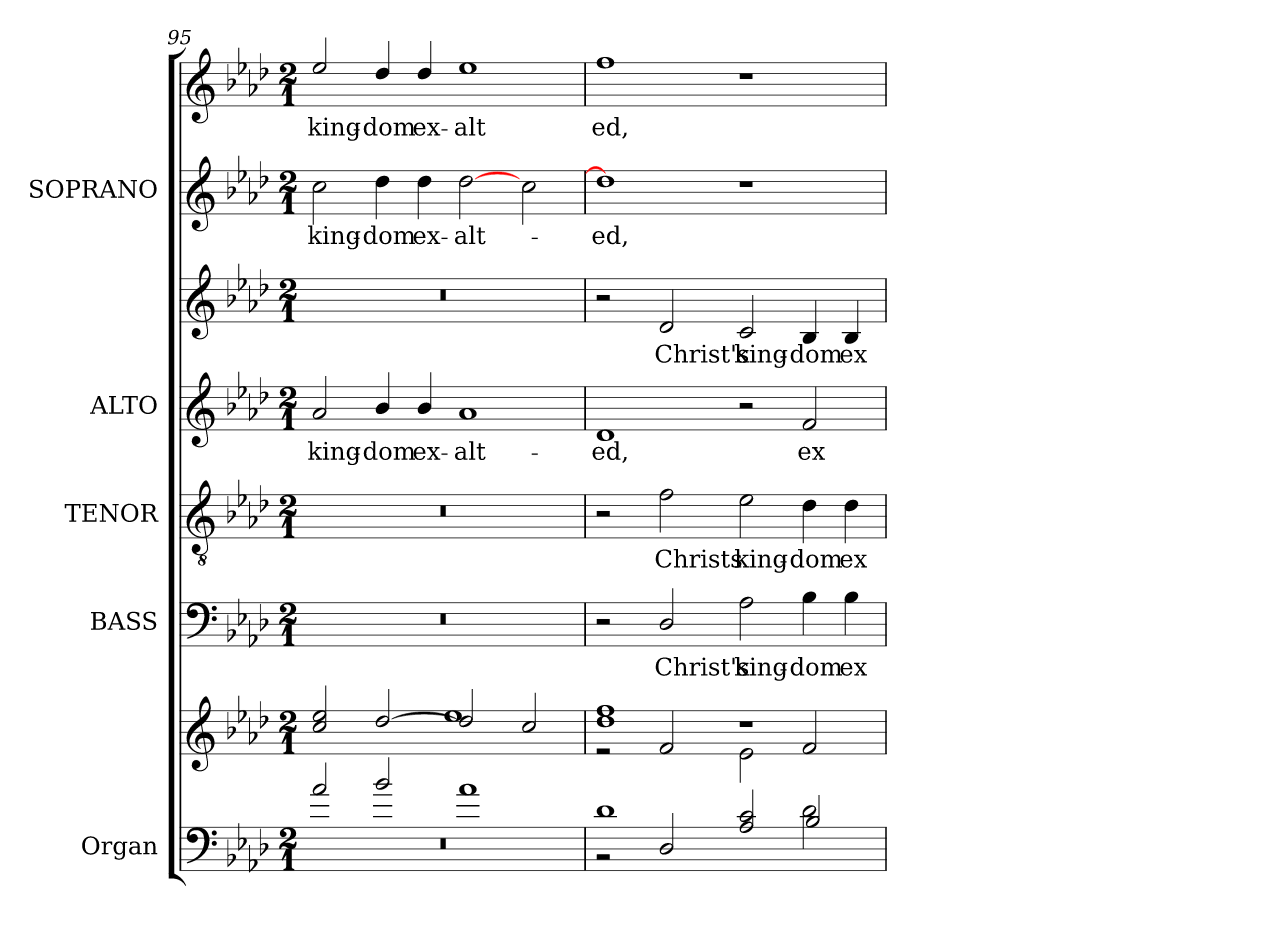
**kern	**kern	**kern	**text	**kern	**text	**kern	**text	**kern	**text	**kern	**text	**kern	**text
*part5	*part5	*part4	*part4	*part3	*part3	*part2	*part2	*part2	*part2	*part1	*part1	*part1	*part1
*staff8	*staff7	*staff6	*staff6	*staff5	*staff5	*staff4	*staff4	*staff3	*staff3	*staff2	*staff2	*staff1	*staff1
*I"Organ	*	*I"BASS	*	*I"TENOR	*	*I"ALTO	*	*	*	*I"SOPRANO	*	*	*
*I'Org.	*	*I'B.	*	*I'T.	*	*I'A.	*	*	*	*I'S.	*	*	*
*clefF4	*clefG2	*clefF4	*	*clefGv2	*	*clefG2	*	*clefG2	*	*clefG2	*	*clefG2	*
*	*	*	*	*ITrd7c12	*	*	*	*	*	*	*	*	*
*k[b-e-a-d-]	*k[b-e-a-d-]	*k[b-e-a-d-]	*	*k[b-e-a-d-]	*	*k[b-e-a-d-]	*	*k[b-e-a-d-]	*	*k[b-e-a-d-]	*	*k[b-e-a-d-]	*
*A-:	*A-:	*A-:	*	*A-:	*	*A-:	*	*A-:	*	*A-:	*	*A-:	*
*M2/1	*M2/1	*M2/1	*	*M2/1	*	*M2/1	*	*M2/1	*	*M2/1	*	*M2/1	*
=95	=95	=95	=95	=95	=95	=95	=95	=95	=95	=95	=95	=95	=95
*^	*^	*	*	*	*	*	*	*	*	*	*	*	*
*	*^	*	*^	*	*	*	*	*	*	*	*	*	*	*	*
!	!LO:N:vis=1	!LO:N:vis=1	!	!	!LO:N:vis=1	!LO:N:vis=1	!	!LO:N:vis=1	!	!	!	!	!	!	!	!	!
!	!	!	!	!	!	!	!	!	!	!	!LO:LY:b:color=#000000	!LO:N:vis=1	!	!	!	!	!
!	!	!	!	!	!	!	!	!	!	!	!	!	!	!	!LO:LY:b:color=#000000	!	!
!	!	!	!	!	!	!	!	!	!	!	!	!	!	!	!	!	!LO:LY:b:color=#000000
2a-i/	0r	0ryy	2cci/ 2ee-i	2.ryy	0ryy	0r	.	0r	.	2a-i/	king-	0r	.	2cci\	king-	2ee-i/	king-
!	!	!	!	!	!	!	!	!	!	!	!LO:LY:b:color=#000000	!	!	!	!	!	!
!	!	!	!	!	!	!	!	!	!	!	!	!	!	!	!LO:LY:b:color=#000000	!	!
!	!	!	!	!	!	!	!	!	!	!	!	!	!	!	!	!	!LO:LY:b:color=#000000
2b-i/	.	.	[2dd-i/	.	.	.	.	.	.	4b-i/	-dom	.	.	4dd-i\	-dom	4dd-i/	-dom
!	!	!	!	!	!	!	!	!	!	!	!LO:LY:b:color=#000000	!	!	!	!	!	!
!	!	!	!	!	!	!	!	!	!	!	!	!	!	!	!LO:LY:b:color=#000000	!	!
!	!	!	!	!	!	!	!	!	!	!	!	!	!	!	!	!	!LO:LY:b:color=#000000
.	.	.	.	4ryy	.	.	.	.	.	4b-i/	ex-	.	.	4dd-i\	ex-	4dd-i/	ex-
!	!	!	!	!	!	!	!	!	!	!	!LO:LY:b:color=#000000	!	!	!	!	!	!
!	!	!	!	!	!	!	!	!	!	!	!	!	!	!	!LO:LY:b:color=#000000	!	!
!	!	!	!	!	!	!	!	!	!	!	!	!	!	!	!	!	!LO:LY:b:color=#000000
1a-i	.	.	2dd-i/]	1ee-i	.	.	.	.	.	1a-i	-alt-	.	.	[2dd-i\	-alt-	1ee-i	-alt
.	.	.	2cci/	.	.	.	.	.	.	.	.	.	.	2cci\	.	.	.
=96	=96	=96	=96	=96	=96	=96	=96	=96	=96	=96	=96	=96	=96	=96	=96	=96	=96
!	!	!	!	!	!	!	!	!	!	!	!LO:LY:b:color=#000000	!	!	!	!	!	!
!	!	!	!	!	!	!	!	!	!	!	!	!	!	!	!LO:LY:b:color=#000000	!	!
!	!	!	!	!	!	!	!	!	!	!	!	!	!	!	!	!	!LO:LY:b:color=#000000
1d-i	2ryy	2r	1dd-i 1ffi	2r	2ryy	2r	.	2r	.	1d-i	-ed,	2r	.	1dd-i]	-ed,	1ffi	ed,
!	!	!	!	!	!	!	!LO:LY:b:color=#000000	!	!	!	!	!	!	!	!	!	!
!	!	!	!	!	!	!	!	!	!LO:LY:b:color=#000000	!	!	!	!	!	!	!	!
!	!	!	!	!	!	!	!	!	!	!	!	!	!LO:LY:b:color=#000000	!	!	!	!
.	2ryy	2D-i/	.	2fi/	2ryy	2D-i/	Christ's	2Fi\	Christs	.	.	2d-i/	Christ's	.	.	.	.
!	!	!	!	!	!	!	!LO:LY:b:color=#000000	!	!	!	!	!	!	!	!	!	!
!	!	!	!	!	!	!	!	!	!LO:LY:b:color=#000000	!	!	!	!	!	!	!	!
!	!	!	!	!	!	!	!	!	!	!	!	!	!LO:LY:b:color=#000000	!	!	!	!
2ryy	2ryy	2A-i/ 2ci	1r	2e-i\	2ryy	2A-i\	king-	2E-i\	king-	2r	.	2ci/	king-	1r	.	1r	.
!	!	!	!	!	!	!	!LO:LY:b:color=#000000	!	!	!	!	!	!	!	!	!	!
!	!	!	!	!	!	!	!	!	!LO:LY:b:color=#000000	!	!	!	!	!	!	!	!
!	!	!	!	!	!	!	!	!	!	!	!LO:LY:b:color=#000000	!	!	!	!	!	!
!	!	!	!	!	!	!	!	!	!	!	!	!	!LO:LY:b:color=#000000	!	!	!	!
2d-i\	2ryy	2B-i/	.	2fi/	4ryy	4B-i\	-dom	4D-i\	-dom	2fi/	ex-	4B-i/	-dom	.	.	.	.
!	!	!	!	!	!	!	!LO:LY:b:color=#000000	!	!	!	!	!	!	!	!	!	!
!	!	!	!	!	!	!	!	!	!LO:LY:b:color=#000000	!	!	!	!	!	!	!	!
!	!	!	!	!	!	!	!	!	!	!	!	!	!LO:LY:b:color=#000000	!	!	!	!
.	.	.	.	.	4ryy	4B-i\	ex-	4D-i\	ex-	.	.	4B-i/	ex-	.	.	.	.
*v	*v	*v	*	*	*	*	*	*	*	*	*	*	*	*	*	*	*
*	*v	*v	*v	*	*	*	*	*	*	*	*	*	*	*	*
=	=	=	=	=	=	=	=	=	=	=	=	=	=
*-	*-	*-	*-	*-	*-	*-	*-	*-	*-	*-	*-	*-	*-
